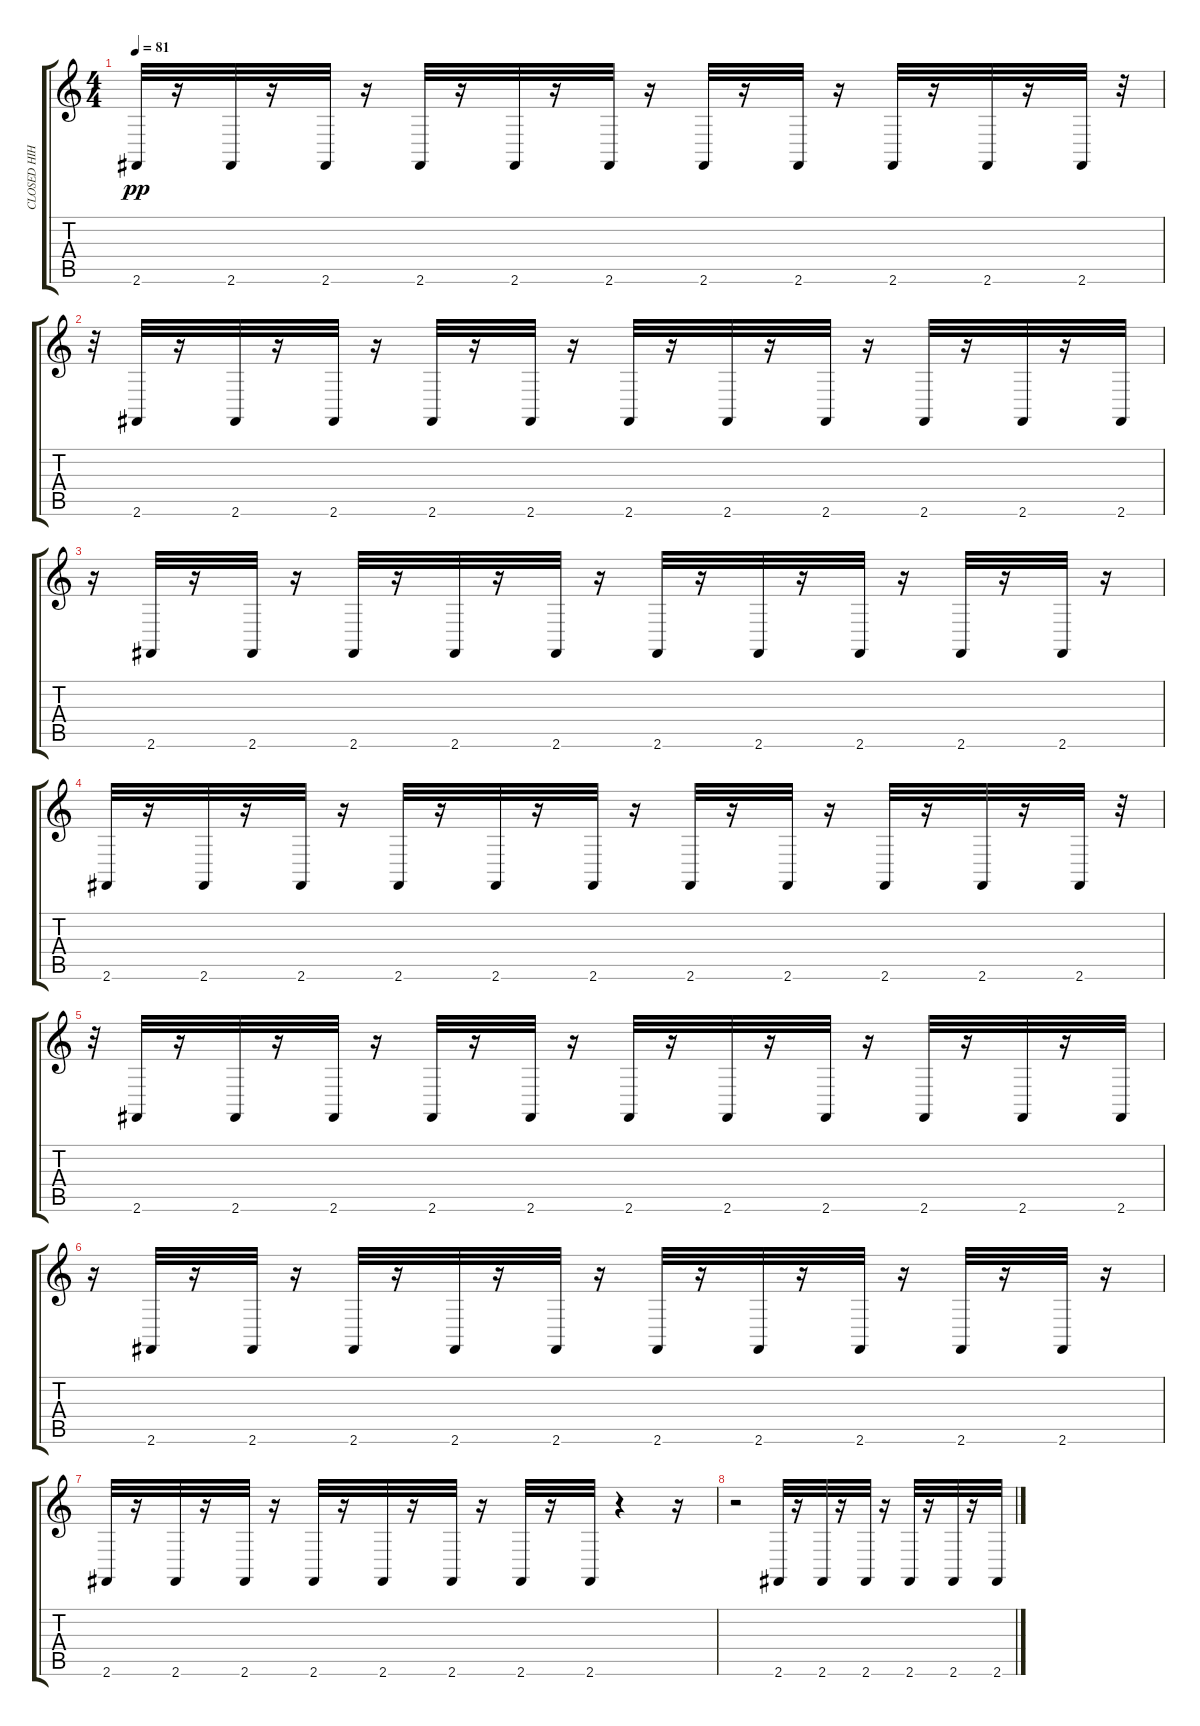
\track ("CLOSED HIHAT." "CLOSED HIH") {instrument acousticgrandpiano}
\staff {score tabs}
\tuning (E4 B3 G3 D3 A2 E2) {hide}
\ts (4 4)
\tempo 81
\clef g2
\ks c
2.6.32{dy pp} r.16 2.6.32 r.16 2.6.32 r.16 2.6.32 r.16 2.6.32 r.16 2.6.32 r.16 2.6.32 r.16 2.6.32 r.16 2.6.32 r.16 2.6.32 r.16 2.6.32 r.32 |
r.32 2.6.32 r.16 2.6.32 r.16 2.6.32 r.16 2.6.32 r.16 2.6.32 r.16 2.6.32 r.16 2.6.32 r.16 2.6.32 r.16 2.6.32 r.16 2.6.32 r.16 2.6.32 |
r.16 2.6.32 r.16 2.6.32 r.16 2.6.32 r.16 2.6.32 r.16 2.6.32 r.16 2.6.32 r.16 2.6.32 r.16 2.6.32 r.16 2.6.32 r.16 2.6.32 r.16 |
2.6.32 r.16 2.6.32 r.16 2.6.32 r.16 2.6.32 r.16 2.6.32 r.16 2.6.32 r.16 2.6.32 r.16 2.6.32 r.16 2.6.32 r.16 2.6.32 r.16 2.6.32 r.32 |
r.32 2.6.32 r.16 2.6.32 r.16 2.6.32 r.16 2.6.32 r.16 2.6.32 r.16 2.6.32 r.16 2.6.32 r.16 2.6.32 r.16 2.6.32 r.16 2.6.32 r.16 2.6.32 |
r.16 2.6.32 r.16 2.6.32 r.16 2.6.32 r.16 2.6.32 r.16 2.6.32 r.16 2.6.32 r.16 2.6.32 r.16 2.6.32 r.16 2.6.32 r.16 2.6.32 r.16 |
2.6.32 r.16 2.6.32 r.16 2.6.32 r.16 2.6.32 r.16 2.6.32 r.16 2.6.32 r.16 2.6.32 r.16 2.6.32 r.4 r.16 |
r.2 2.6.32 r.16 2.6.32 r.16 2.6.32 r.16 2.6.32 r.16 2.6.32 r.16 2.6.32
